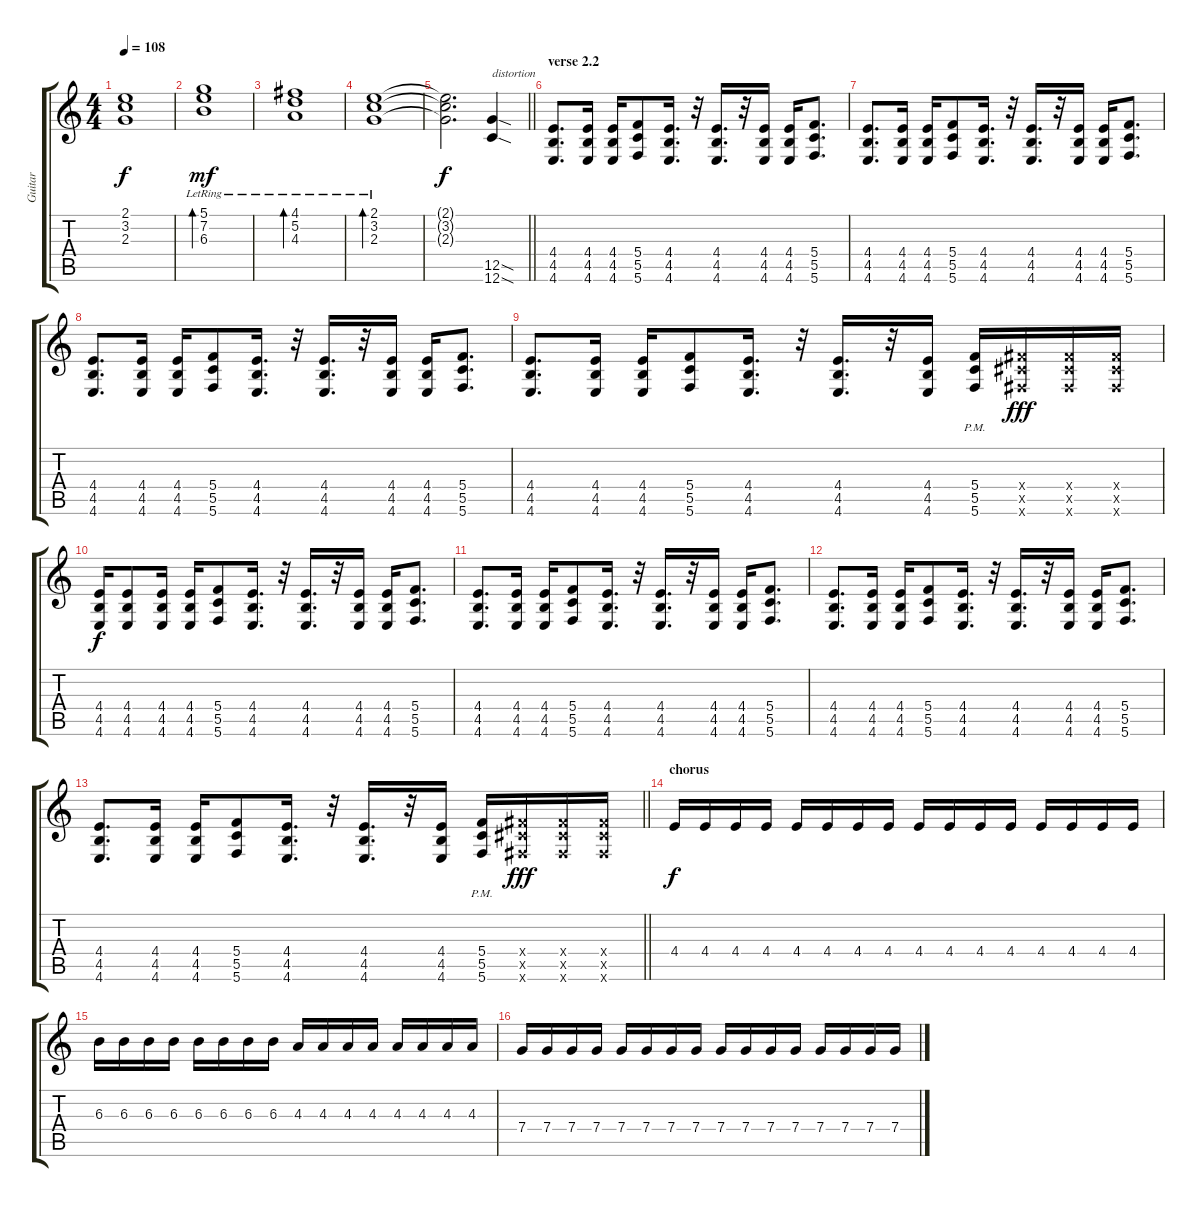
\track ("Guitar" "Guitar") {instrument distortionguitar}
\staff {score tabs}
\tuning (D4 A3 F3 C3 G2 C2) {hide}
\ts (4 4)
\tempo 108
\clef g2
\ks c
(2.1{t} 3.2{t} 2.3{t}).1{dy f} |
(5.1 7.2 6.3{lr}).1{bd 120 dy mf} |
(4.1 5.2 4.3{lr}).1{bd 120} |
(2.1 3.2 2.3{lr}).1{bd 120} |
\barLineRight lightlight
(2.1{t} 3.2{t} 2.3{t}).2{d dy f} (12.5{sod} 12.6{sod}).4{txt "distortion" volume 12 instrument distortionguitar} |
\section ("" "verse 2.2")
(4.4 4.5 4.6).8{d} (4.4 4.5 4.6).16 (4.4 4.5 4.6).16 (5.4 5.5 5.6).8 (4.4 4.5 4.6).16{d} r.32 (4.4 4.5 4.6).16{d} r.32 (4.4 4.5 4.6).16 (4.4 4.5 4.6).16 (5.4 5.5 5.6).8{d} |
(4.4 4.5 4.6).8{d} (4.4 4.5 4.6).16 (4.4 4.5 4.6).16 (5.4 5.5 5.6).8 (4.4 4.5 4.6).16{d} r.32 (4.4 4.5 4.6).16{d} r.32 (4.4 4.5 4.6).16 (4.4 4.5 4.6).16 (5.4 5.5 5.6).8{d} |
(4.4 4.5 4.6).8{d} (4.4 4.5 4.6).16 (4.4 4.5 4.6).16 (5.4 5.5 5.6).8 (4.4 4.5 4.6).16{d} r.32 (4.4 4.5 4.6).16{d} r.32 (4.4 4.5 4.6).16 (4.4 4.5 4.6).16 (5.4 5.5 5.6).8{d} |
(4.4 4.5 4.6).8{d} (4.4 4.5 4.6).16 (4.4 4.5 4.6).16 (5.4 5.5 5.6).8 (4.4 4.5 4.6).16{d} r.32 (4.4 4.5 4.6).16{d} r.32 (4.4 4.5 4.6).16 (5.4{pm} 5.5{pm} 5.6{pm}).16 (6.4{x} 6.5{x} 6.6{x}).16{dy fff} (6.4{x} 6.5{x} 6.6{x}).16 (6.4{x} 6.5{x} 6.6{x}).16 |
(4.4 4.5 4.6).16{dy f} (4.4 4.5 4.6).8 (4.4 4.5 4.6).16 (4.4 4.5 4.6).16 (5.4 5.5 5.6).8 (4.4 4.5 4.6).16{d} r.32 (4.4 4.5 4.6).16{d} r.32 (4.4 4.5 4.6).16 (4.4 4.5 4.6).16 (5.4 5.5 5.6).8{d} |
(4.4 4.5 4.6).8{d} (4.4 4.5 4.6).16 (4.4 4.5 4.6).16 (5.4 5.5 5.6).8 (4.4 4.5 4.6).16{d} r.32 (4.4 4.5 4.6).16{d} r.32 (4.4 4.5 4.6).16 (4.4 4.5 4.6).16 (5.4 5.5 5.6).8{d} |
(4.4 4.5 4.6).8{d} (4.4 4.5 4.6).16 (4.4 4.5 4.6).16 (5.4 5.5 5.6).8 (4.4 4.5 4.6).16{d} r.32 (4.4 4.5 4.6).16{d} r.32 (4.4 4.5 4.6).16 (4.4 4.5 4.6).16 (5.4 5.5 5.6).8{d} |
\barLineRight lightlight
(4.4 4.5 4.6).8{d} (4.4 4.5 4.6).16 (4.4 4.5 4.6).16 (5.4 5.5 5.6).8 (4.4 4.5 4.6).16{d} r.32 (4.4 4.5 4.6).16{d} r.32 (4.4 4.5 4.6).16 (5.4{pm} 5.5{pm} 5.6{pm}).16 (6.4{x} 6.5{x} 6.6{x}).16{dy fff} (6.4{x} 6.5{x} 6.6{x}).16 (6.4{x} 6.5{x} 6.6{x}).16 |
\section ("" "chorus")
4.4.16{dy f} 4.4.16 4.4.16 4.4.16 4.4.16 4.4.16 4.4.16 4.4.16 4.4.16 4.4.16 4.4.16 4.4.16 4.4.16 4.4.16 4.4.16 4.4.16 |
6.3.16 6.3.16 6.3.16 6.3.16 6.3.16 6.3.16 6.3.16 6.3.16 4.3.16 4.3.16 4.3.16 4.3.16 4.3.16 4.3.16 4.3.16 4.3.16 |
7.4.16 7.4.16 7.4.16 7.4.16 7.4.16 7.4.16 7.4.16 7.4.16 7.4.16 7.4.16 7.4.16 7.4.16 7.4.16 7.4.16 7.4.16 7.4.16
